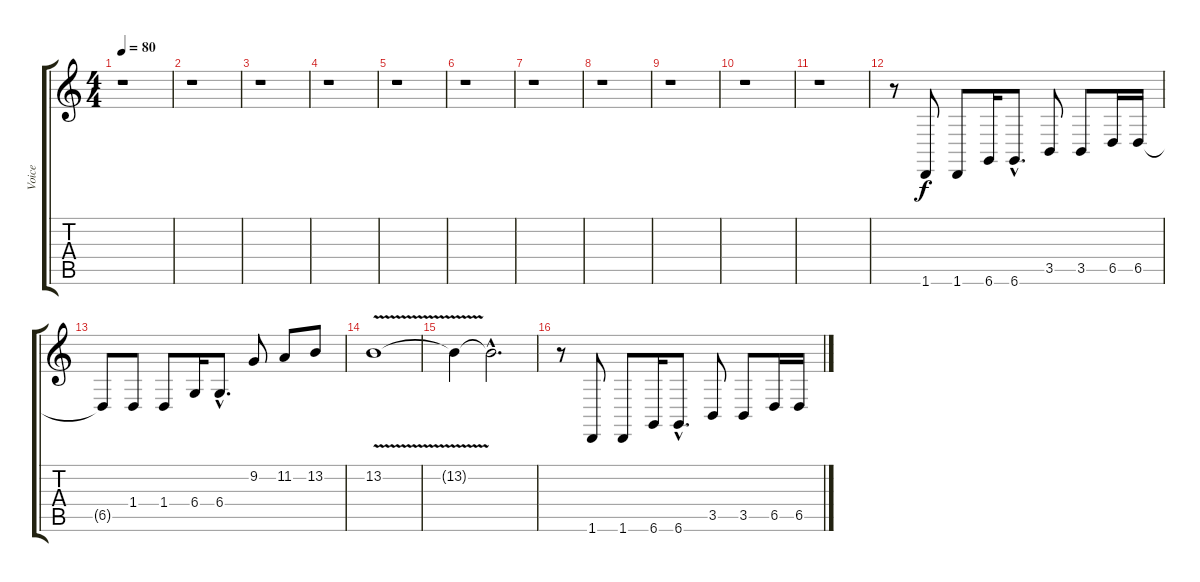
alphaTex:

\track ("Voice" "Voice") {instrument trumpet}
\staff {score tabs}
\tuning (Eb4 Bb3 Gb3 Db3 Ab2 Db2) {hide}
\ts (4 4)
\tempo 80
\clef g2
\ks c
r.1{dy f} |
r.1 |
r.1 |
r.1 |
r.1 |
r.1 |
r.1 |
r.1 |
r.1 |
r.1 |
r.1 |
r.8 1.6.8 1.6.8 6.6.16 6.6{hac}.8{d} 3.5.8 3.5.8 6.5.16 6.5.16 |
6.5{t}.8 1.4.8 1.4.8 6.4.16 6.4{hac}.8{d} 9.2.8 11.2.8 13.2.8 |
13.2{v}.1 |
13.2{t}.4 13.2{hac t}.2{d} |
r.8 1.6.8 1.6.8 6.6.16 6.6{hac}.8{d} 3.5.8 3.5.8 6.5.16 6.5.16
